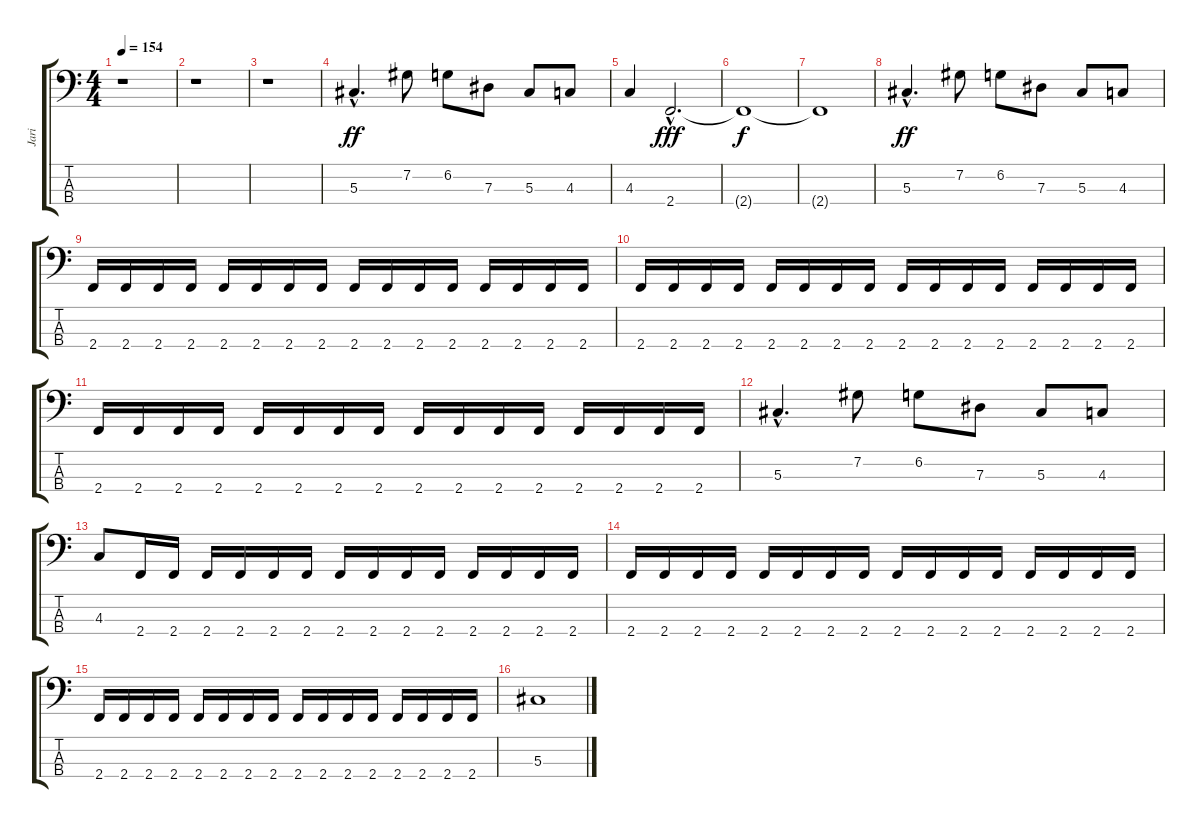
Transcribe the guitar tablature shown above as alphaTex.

\track ("Jari" "Jari") {instrument electricbassfinger}
\staff {score tabs}
\tuning (Gb2 Db2 Ab1 Eb1) {hide}
\ts (4 4)
\tempo 154
\clef f4
\ks c
r.1{dy ff instrument electricbassfinger} |
r.1 |
r.1 |
5.3{hac}.4{d} 7.2.8 6.2.8 7.3.8 5.3.8 4.3.8 |
4.3.4 2.4{hac}.2{d dy fff} |
2.4{t}.1{dy f} |
2.4{t}.1 |
5.3{hac}.4{d dy ff} 7.2.8 6.2.8 7.3.8 5.3.8 4.3.8 |
2.4.16 2.4.16 2.4.16 2.4.16 2.4.16 2.4.16 2.4.16 2.4.16 2.4.16 2.4.16 2.4.16 2.4.16 2.4.16 2.4.16 2.4.16 2.4.16 |
2.4.16 2.4.16 2.4.16 2.4.16 2.4.16 2.4.16 2.4.16 2.4.16 2.4.16 2.4.16 2.4.16 2.4.16 2.4.16 2.4.16 2.4.16 2.4.16 |
2.4.16 2.4.16 2.4.16 2.4.16 2.4.16 2.4.16 2.4.16 2.4.16 2.4.16 2.4.16 2.4.16 2.4.16 2.4.16 2.4.16 2.4.16 2.4.16 |
5.3{hac}.4{d} 7.2.8 6.2.8 7.3.8 5.3.8 4.3.8 |
4.3.8 2.4.16 2.4.16 2.4.16 2.4.16 2.4.16 2.4.16 2.4.16 2.4.16 2.4.16 2.4.16 2.4.16 2.4.16 2.4.16 2.4.16 |
2.4.16 2.4.16 2.4.16 2.4.16 2.4.16 2.4.16 2.4.16 2.4.16 2.4.16 2.4.16 2.4.16 2.4.16 2.4.16 2.4.16 2.4.16 2.4.16 |
2.4.16 2.4.16 2.4.16 2.4.16 2.4.16 2.4.16 2.4.16 2.4.16 2.4.16 2.4.16 2.4.16 2.4.16 2.4.16 2.4.16 2.4.16 2.4.16 |
5.3.1
